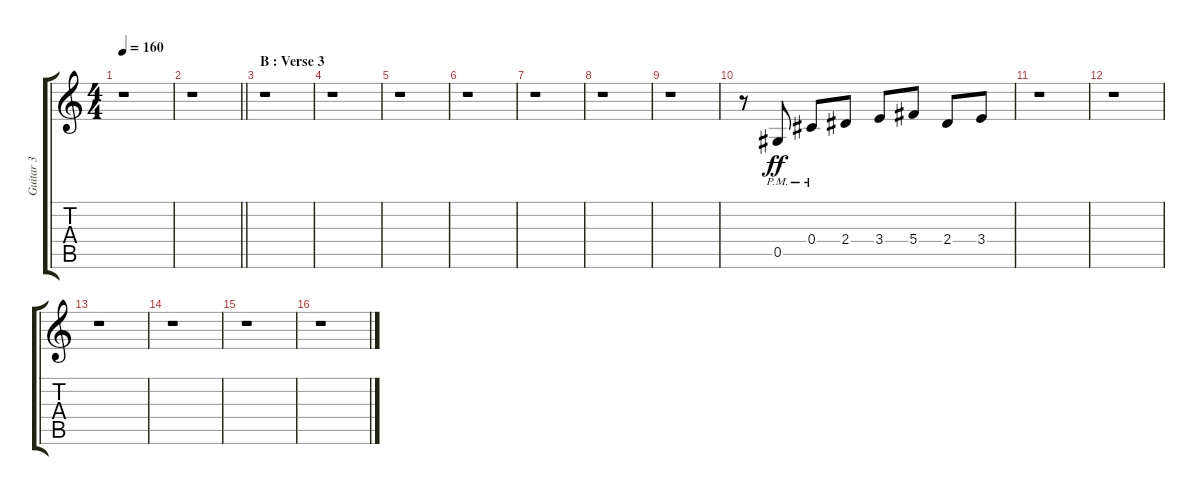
\track ("Guitar 3" "Guitar 3") {instrument overdrivenguitar}
\staff {score tabs}
\tuning (Eb4 Bb3 Gb3 Db3 Ab2 Eb2) {hide}
\ts (4 4)
\tempo 160
\clef g2
\ks c
r.1{dy ff} |
\barLineRight lightlight
r.1 |
\section ("" "B : Verse 3")
r.1 |
r.1 |
r.1 |
r.1 |
r.1 |
r.1 |
r.1 |
r.8 0.5{pm}.8 0.4{pm}.8 2.4.8 3.4.8 5.4.8 2.4.8 3.4.8 |
r.1 |
r.1 |
r.1 |
r.1 |
r.1 |
r.1
